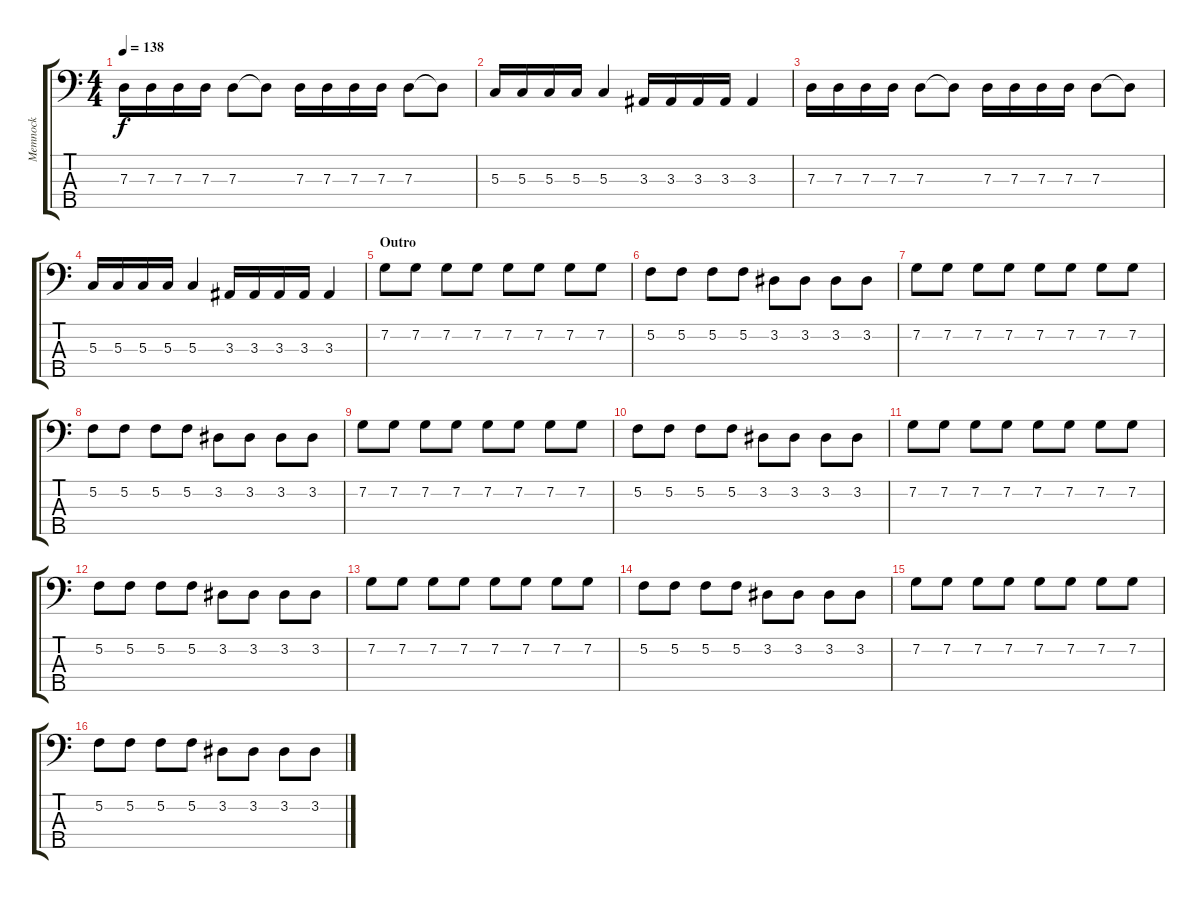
\track ("Memnock" "Memnock") {instrument electricbassfinger}
\staff {score tabs}
\tuning (F2 C2 G1 D1 A0) {hide}
\ts (4 4)
\tempo 138
\clef f4
\ks c
7.3.16{dy f} 7.3.16 7.3.16 7.3.16 7.3.8 7.3{t}.8 7.3.16 7.3.16 7.3.16 7.3.16 7.3.8 7.3{t}.8 |
5.3.16 5.3.16 5.3.16 5.3.16 5.3.4 3.3.16 3.3.16 3.3.16 3.3.16 3.3.4 |
7.3.16 7.3.16 7.3.16 7.3.16 7.3.8 7.3{t}.8 7.3.16 7.3.16 7.3.16 7.3.16 7.3.8 7.3{t}.8 |
5.3.16 5.3.16 5.3.16 5.3.16 5.3.4 3.3.16 3.3.16 3.3.16 3.3.16 3.3.4 |
\section ("" "Outro")
7.2.8 7.2.8 7.2.8 7.2.8 7.2.8 7.2.8 7.2.8 7.2.8 |
5.2.8 5.2.8 5.2.8 5.2.8 3.2.8 3.2.8 3.2.8 3.2.8 |
7.2.8 7.2.8 7.2.8 7.2.8 7.2.8 7.2.8 7.2.8 7.2.8 |
5.2.8 5.2.8 5.2.8 5.2.8 3.2.8 3.2.8 3.2.8 3.2.8 |
7.2.8 7.2.8 7.2.8 7.2.8 7.2.8 7.2.8 7.2.8 7.2.8 |
5.2.8 5.2.8 5.2.8 5.2.8 3.2.8 3.2.8 3.2.8 3.2.8 |
7.2.8 7.2.8 7.2.8 7.2.8 7.2.8 7.2.8 7.2.8 7.2.8 |
5.2.8 5.2.8 5.2.8 5.2.8 3.2.8 3.2.8 3.2.8 3.2.8 |
7.2.8 7.2.8 7.2.8 7.2.8 7.2.8 7.2.8 7.2.8 7.2.8 |
5.2.8 5.2.8 5.2.8 5.2.8 3.2.8 3.2.8 3.2.8 3.2.8 |
7.2.8 7.2.8 7.2.8 7.2.8 7.2.8 7.2.8 7.2.8 7.2.8 |
5.2.8 5.2.8 5.2.8 5.2.8 3.2.8 3.2.8 3.2.8 3.2.8
